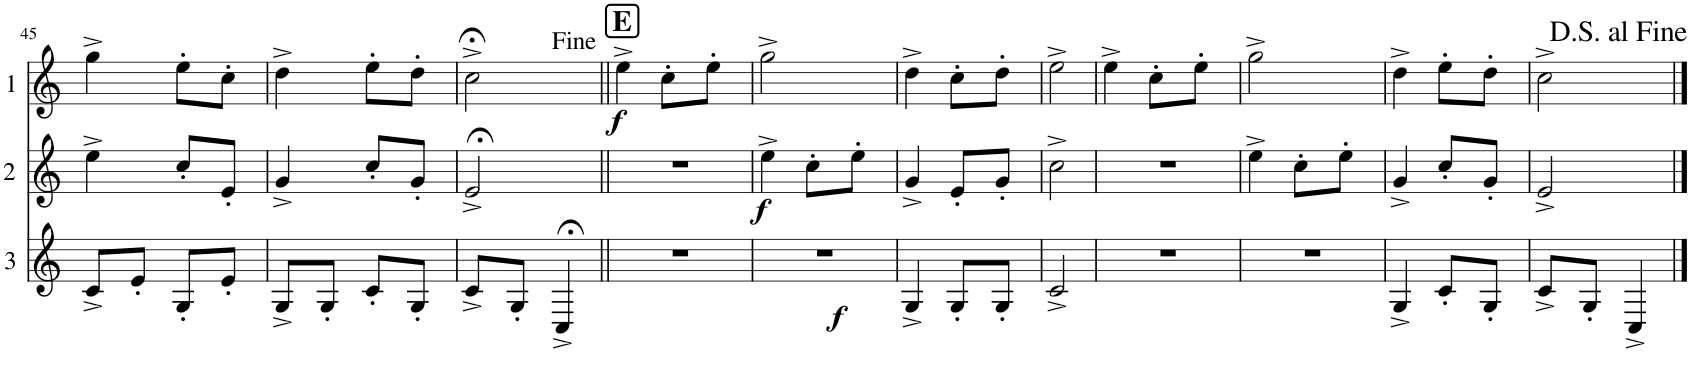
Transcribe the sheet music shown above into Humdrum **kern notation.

**kern	**dynam	**kern	**dynam	**kern	**dynam
*part3	*part3	*part2	*part2	*part1	*part1
*staff3	*staff3	*staff2	*staff2	*staff1	*staff1
*I"Cor 3	*	*I"Cor 2	*	*I"Cor 1	*
!!LO:PB:g=z
*clefG2	*	*clefG2	*	*clefG2	*
*Trd4c7	*	*Trd4c7	*	*Trd4c7	*
*k[]	*	*k[]	*	*k[]	*
*M2/4	*	*M2/4	*	*M2/4	*
=45	=45	=45	=45	=45	=45
8c^/L	.	4ee^\	.	4gg^\	.
8e'/J	.	.	.	.	.
8G'/L	.	8cc'/L	.	8ee'\L	.
8e'/J	.	8e'/J	.	8cc'\J	.
=46	=46	=46	=46	=46	=46
8G^/L	.	4g^/	.	4dd^\	.
8G'/J	.	.	.	.	.
8c'/L	.	8cc'/L	.	8ee'\L	.
8G'/J	.	8g'/J	.	8dd'\J	.
=47	=47	=47	=47	=47	=47
8c^/L	.	2e;<^/	.	2cc;<^\	.
8G'/J	.	.	.	.	.
4C;<^/	.	.	.	.	.
!!LO:REH:place=s1:a:B:cj:fs=14:t=E
=48||	=48||	=48||	=48||	=48||	=48||
!	!	!	!	!	!LO:DY:b
2r	.	2r	.	4ee^\	f
.	.	.	.	8cc'\L	.
.	.	.	.	8ee'\J	.
=49	=49	=49	=49	=49	=49
!	!LO:DY:b	!	!LO:DY:b	!	!
2r	f	4ee^\	f	2gg^\	.
.	.	8cc'\L	.	.	.
.	.	8ee'\J	.	.	.
=50	=50	=50	=50	=50	=50
4G^/	.	4g^/	.	4dd^\	.
8G'/L	.	8e'/L	.	8cc'\L	.
8G'/J	.	8g'/J	.	8dd'\J	.
=51	=51	=51	=51	=51	=51
2c^/	.	2cc^\	.	2ee^\	.
=52	=52	=52	=52	=52	=52
2r	.	2r	.	4ee^\	.
.	.	.	.	8cc'\L	.
.	.	.	.	8ee'\J	.
=53	=53	=53	=53	=53	=53
2r	.	4ee^\	.	2gg^\	.
.	.	8cc'\L	.	.	.
.	.	8ee'\J	.	.	.
=54	=54	=54	=54	=54	=54
4G^/	.	4g^/	.	4dd^\	.
8c'/L	.	8cc'/L	.	8ee'\L	.
8G'/J	.	8g'/J	.	8dd'\J	.
=55	=55	=55	=55	=55	=55
8c^/L	.	2e^/	.	2cc^\	.
8G'/J	.	.	.	.	.
4C^/	.	.	.	.	.
==	==	==	==	==	==
*-	*-	*-	*-	*-	*-
